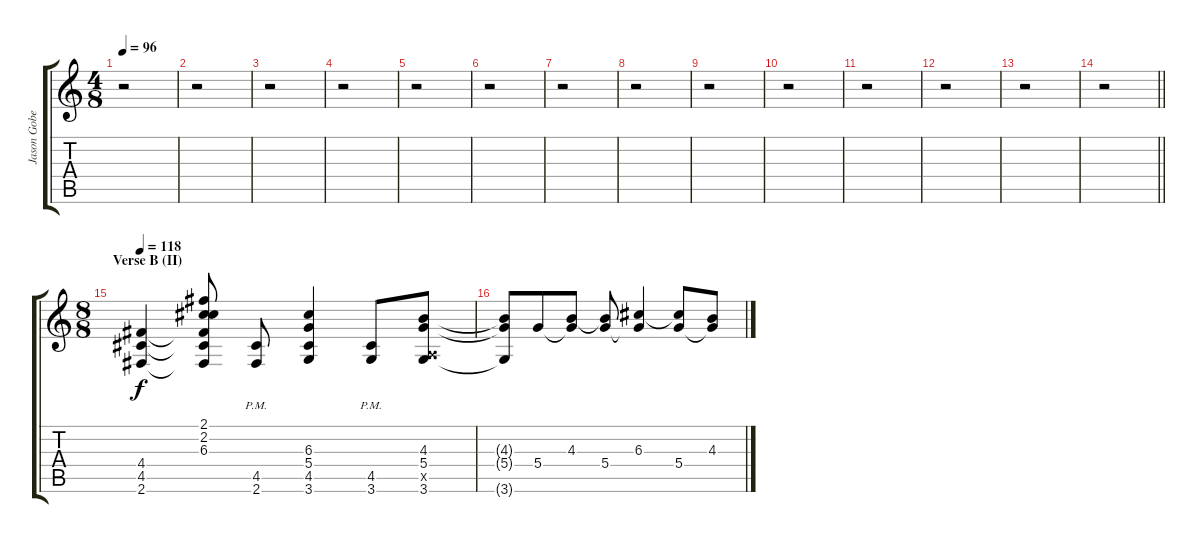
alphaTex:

\track ("Jason Gobel (Distortion)" "Jason Gobe") {instrument distortionguitar}
\staff {score tabs}
\tuning (E4 B3 G3 D3 A2 E2) {hide}
\ts (4 8)
\tempo 96
\clef g2
\ks c
r.2{dy f} |
r.2 |
r.2 |
r.2 |
r.2 |
r.2 |
r.2 |
r.2 |
r.2 |
r.2 |
r.2 |
r.2 |
r.2 |
\barLineRight lightlight
r.2 |
\ts (8 8)
\section ("" "Verse B (II)")
\tempo 118
(4.4 4.5 2.6).4 (2.1 2.2 6.3 4.4{t} 4.5{t} 2.6{t}).8 (4.5{pm} 2.6{pm}).8 (6.3 5.4 4.5 3.6).4 (4.5{pm} 3.6{pm}).8 (4.3 5.4 0.5{x} 3.6).8 |
(4.3{t} 5.4{t} 3.6{t}).8 5.4.8 (4.3 5.4{t}).8 (4.3{t} 5.4).8 (6.3 5.4{t}).4 (6.3{t} 5.4).8 (4.3 5.4{t}).8
